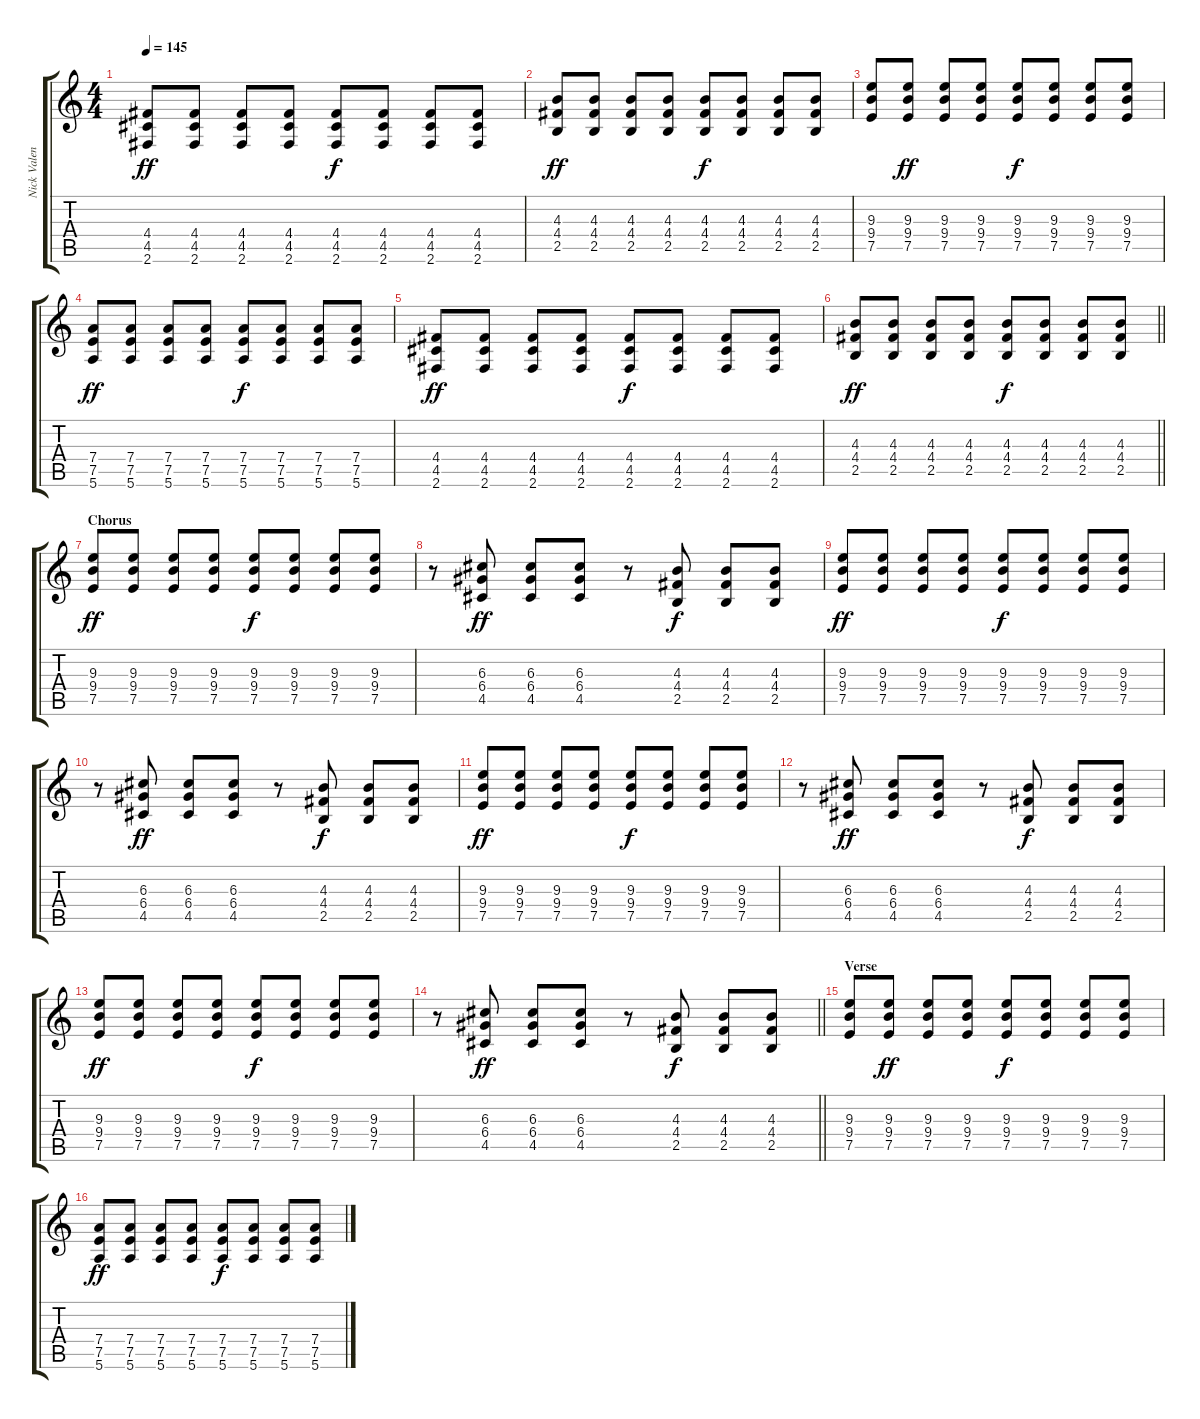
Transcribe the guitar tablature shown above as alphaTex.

\track ("Nick Valensi" "Nick Valen") {instrument overdrivenguitar}
\staff {score tabs}
\tuning (E4 B3 G3 D3 A2 E2) {hide}
\ts (4 4)
\tempo 145
\clef g2
\ks c
(4.4 4.5 2.6).8{dy ff} (4.4 4.5 2.6).8 (4.4 4.5 2.6).8 (4.4 4.5 2.6).8 (4.4 4.5 2.6).8{dy f} (4.4 4.5 2.6).8 (4.4 4.5 2.6).8 (4.4 4.5 2.6).8 |
(4.3 4.4 2.5).8{dy ff} (4.3 4.4 2.5).8 (4.3 4.4 2.5).8 (4.3 4.4 2.5).8 (4.3 4.4 2.5).8{dy f} (4.3 4.4 2.5).8 (4.3 4.4 2.5).8 (4.3 4.4 2.5).8 |
(9.3 9.4 7.5).8 (9.3 9.4 7.5).8{dy ff} (9.3 9.4 7.5).8 (9.3 9.4 7.5).8 (9.3 9.4 7.5).8{dy f} (9.3 9.4 7.5).8 (9.3 9.4 7.5).8 (9.3 9.4 7.5).8 |
(7.4 7.5 5.6).8{dy ff} (7.4 7.5 5.6).8 (7.4 7.5 5.6).8 (7.4 7.5 5.6).8 (7.4 7.5 5.6).8{dy f} (7.4 7.5 5.6).8 (7.4 7.5 5.6).8 (7.4 7.5 5.6).8 |
(4.4 4.5 2.6).8{dy ff} (4.4 4.5 2.6).8 (4.4 4.5 2.6).8 (4.4 4.5 2.6).8 (4.4 4.5 2.6).8{dy f} (4.4 4.5 2.6).8 (4.4 4.5 2.6).8 (4.4 4.5 2.6).8 |
\barLineRight lightlight
(4.3 4.4 2.5).8{dy ff} (4.3 4.4 2.5).8 (4.3 4.4 2.5).8 (4.3 4.4 2.5).8 (4.3 4.4 2.5).8{dy f} (4.3 4.4 2.5).8 (4.3 4.4 2.5).8 (4.3 4.4 2.5).8 |
\section ("" "Chorus")
(9.3 9.4 7.5).8{dy ff} (9.3 9.4 7.5).8 (9.3 9.4 7.5).8 (9.3 9.4 7.5).8 (9.3 9.4 7.5).8{dy f} (9.3 9.4 7.5).8 (9.3 9.4 7.5).8 (9.3 9.4 7.5).8 |
r.8 (6.3 6.4 4.5).8{dy ff} (6.3 6.4 4.5).8 (6.3 6.4 4.5).8 r.8 (4.3 4.4 2.5).8{dy f} (4.3 4.4 2.5).8 (4.3 4.4 2.5).8 |
(9.3 9.4 7.5).8{dy ff} (9.3 9.4 7.5).8 (9.3 9.4 7.5).8 (9.3 9.4 7.5).8 (9.3 9.4 7.5).8{dy f} (9.3 9.4 7.5).8 (9.3 9.4 7.5).8 (9.3 9.4 7.5).8 |
r.8 (6.3 6.4 4.5).8{dy ff} (6.3 6.4 4.5).8 (6.3 6.4 4.5).8 r.8 (4.3 4.4 2.5).8{dy f} (4.3 4.4 2.5).8 (4.3 4.4 2.5).8 |
(9.3 9.4 7.5).8{dy ff} (9.3 9.4 7.5).8 (9.3 9.4 7.5).8 (9.3 9.4 7.5).8 (9.3 9.4 7.5).8{dy f} (9.3 9.4 7.5).8 (9.3 9.4 7.5).8 (9.3 9.4 7.5).8 |
r.8 (6.3 6.4 4.5).8{dy ff} (6.3 6.4 4.5).8 (6.3 6.4 4.5).8 r.8 (4.3 4.4 2.5).8{dy f} (4.3 4.4 2.5).8 (4.3 4.4 2.5).8 |
(9.3 9.4 7.5).8{dy ff} (9.3 9.4 7.5).8 (9.3 9.4 7.5).8 (9.3 9.4 7.5).8 (9.3 9.4 7.5).8{dy f} (9.3 9.4 7.5).8 (9.3 9.4 7.5).8 (9.3 9.4 7.5).8 |
\barLineRight lightlight
r.8 (6.3 6.4 4.5).8{dy ff} (6.3 6.4 4.5).8 (6.3 6.4 4.5).8 r.8 (4.3 4.4 2.5).8{dy f} (4.3 4.4 2.5).8 (4.3 4.4 2.5).8 |
\section ("" "Verse")
(9.3 9.4 7.5).8 (9.3 9.4 7.5).8{dy ff} (9.3 9.4 7.5).8 (9.3 9.4 7.5).8 (9.3 9.4 7.5).8{dy f} (9.3 9.4 7.5).8 (9.3 9.4 7.5).8 (9.3 9.4 7.5).8 |
(7.4 7.5 5.6).8{dy ff} (7.4 7.5 5.6).8 (7.4 7.5 5.6).8 (7.4 7.5 5.6).8 (7.4 7.5 5.6).8{dy f} (7.4 7.5 5.6).8 (7.4 7.5 5.6).8 (7.4 7.5 5.6).8
